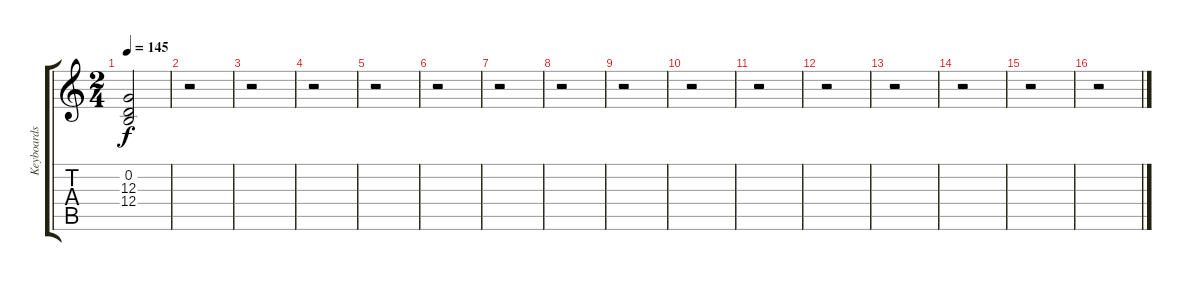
\track ("Keyboards" "Keyboards") {instrument synthstrings2}
\staff {score tabs}
\tuning (E4 B3 G3 D3 A2 E2) {hide}
\ts (2 4)
\tempo 145
\clef g2
\ks c
(0.2{t} 12.3{t} 12.4{t}).2{dy f} |
r.2 |
r.2 |
r.2 |
r.2 |
r.2 |
r.2 |
r.2 |
r.2 |
r.2 |
r.2 |
r.2 |
r.2 |
r.2 |
r.2 |
r.2
